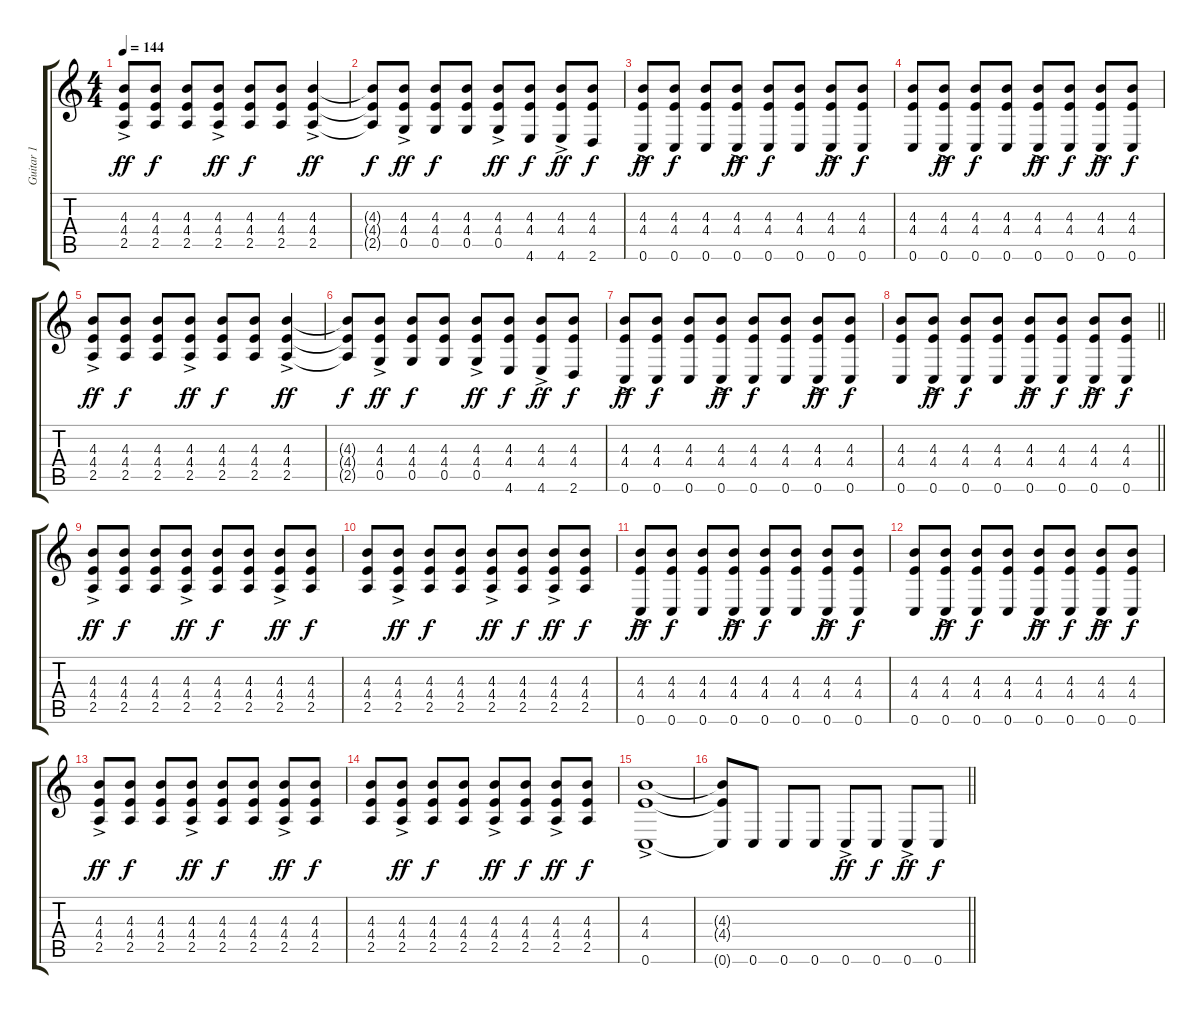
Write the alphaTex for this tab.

\track ("Guitar 1" "Guitar 1") {instrument electricguitarmuted}
\staff {score tabs}
\tuning (E4 C4 G3 C3 G2 C2) {hide}
\ts (4 4)
\tempo 144
\clef g2
\ks c
(4.3{ac} 4.4{ac} 2.5{ac}).8{dy ff instrument electricguitarmuted} (4.3 4.4 2.5).8{dy f} (4.3 4.4 2.5).8 (4.3{ac} 4.4{ac} 2.5{ac}).8{dy ff} (4.3 4.4 2.5).8{dy f} (4.3 4.4 2.5).8 (4.3{ac} 4.4{ac} 2.5{ac}).4{dy ff} |
(4.3{t} 4.4{t} 2.5{t}).8{dy f} (4.3{ac} 4.4{ac} 0.5{ac}).8{dy ff} (4.3 4.4 0.5).8{dy f} (4.3 4.4 0.5).8 (4.3{ac} 4.4{ac} 0.5{ac}).8{dy ff} (4.3 4.4 4.6).8{dy f} (4.3{ac} 4.4{ac} 4.6{ac}).8{dy ff} (4.3 4.4 2.6).8{dy f} |
(4.3{ac} 4.4{ac} 0.6{ac}).8{dy ff} (4.3 4.4 0.6).8{dy f} (4.3 4.4 0.6).8 (4.3{ac} 4.4{ac} 0.6{ac}).8{dy ff} (4.3 4.4 0.6).8{dy f} (4.3 4.4 0.6).8 (4.3{ac} 4.4{ac} 0.6{ac}).8{dy ff} (4.3 4.4 0.6).8{dy f} |
(4.3 4.4 0.6).8 (4.3{ac} 4.4{ac} 0.6{ac}).8{dy ff} (4.3 4.4 0.6).8{dy f} (4.3 4.4 0.6).8 (4.3{ac} 4.4{ac} 0.6{ac}).8{dy ff} (4.3 4.4 0.6).8{dy f} (4.3{ac} 4.4{ac} 0.6{ac}).8{dy ff} (4.3 4.4 0.6).8{dy f} |
(4.3{ac} 4.4{ac} 2.5{ac}).8{dy ff} (4.3 4.4 2.5).8{dy f} (4.3 4.4 2.5).8 (4.3{ac} 4.4{ac} 2.5{ac}).8{dy ff} (4.3 4.4 2.5).8{dy f} (4.3 4.4 2.5).8 (4.3{ac} 4.4{ac} 2.5{ac}).4{dy ff} |
(4.3{t} 4.4{t} 2.5{t}).8{dy f} (4.3{ac} 4.4{ac} 0.5{ac}).8{dy ff} (4.3 4.4 0.5).8{dy f} (4.3 4.4 0.5).8 (4.3{ac} 4.4{ac} 0.5{ac}).8{dy ff} (4.3 4.4 4.6).8{dy f} (4.3{ac} 4.4{ac} 4.6{ac}).8{dy ff} (4.3 4.4 2.6).8{dy f} |
(4.3{ac} 4.4{ac} 0.6{ac}).8{dy ff} (4.3 4.4 0.6).8{dy f} (4.3 4.4 0.6).8 (4.3{ac} 4.4{ac} 0.6{ac}).8{dy ff} (4.3 4.4 0.6).8{dy f} (4.3 4.4 0.6).8 (4.3{ac} 4.4{ac} 0.6{ac}).8{dy ff} (4.3 4.4 0.6).8{dy f} |
\barLineRight lightlight
(4.3 4.4 0.6).8 (4.3{ac} 4.4{ac} 0.6{ac}).8{dy ff} (4.3 4.4 0.6).8{dy f} (4.3 4.4 0.6).8 (4.3{ac} 4.4{ac} 0.6{ac}).8{dy ff} (4.3 4.4 0.6).8{dy f} (4.3{ac} 4.4{ac} 0.6{ac}).8{dy ff} (4.3 4.4 0.6).8{dy f} |
(4.3{ac} 4.4{ac} 2.5).8{dy ff} (4.3 4.4 2.5).8{dy f} (4.3 4.4 2.5).8 (4.3{ac} 4.4{ac} 2.5{ac}).8{dy ff} (4.3 4.4 2.5).8{dy f} (4.3 4.4 2.5).8 (4.3{ac} 4.4{ac} 2.5{ac}).8{dy ff} (4.3 4.4 2.5).8{dy f} |
(4.3 4.4 2.5).8 (4.3{ac} 4.4{ac} 2.5{ac}).8{dy ff} (4.3 4.4 2.5).8{dy f} (4.3 4.4 2.5).8 (4.3{ac} 4.4{ac} 2.5{ac}).8{dy ff} (4.3 4.4 2.5).8{dy f} (4.3{ac} 4.4{ac} 2.5{ac}).8{dy ff} (4.3 4.4 2.5).8{dy f} |
(4.3 4.4{ac} 0.6{ac}).8{dy ff} (4.3 4.4 0.6).8{dy f} (4.3 4.4 0.6).8 (4.3{ac} 4.4{ac} 0.6{ac}).8{dy ff} (4.3 4.4 0.6).8{dy f} (4.3 4.4 0.6).8 (4.3{ac} 4.4{ac} 0.6{ac}).8{dy ff} (4.3 4.4 0.6).8{dy f} |
(4.3 4.4 0.6).8 (4.3{ac} 4.4{ac} 0.6{ac}).8{dy ff} (4.3 4.4 0.6).8{dy f} (4.3 4.4 0.6).8 (4.3{ac} 4.4{ac} 0.6{ac}).8{dy ff} (4.3 4.4 0.6).8{dy f} (4.3{ac} 4.4{ac} 0.6{ac}).8{dy ff} (4.3 4.4 0.6).8{dy f} |
(4.3{ac} 4.4{ac} 2.5).8{dy ff} (4.3 4.4 2.5).8{dy f} (4.3 4.4 2.5).8 (4.3{ac} 4.4{ac} 2.5{ac}).8{dy ff} (4.3 4.4 2.5).8{dy f} (4.3 4.4 2.5).8 (4.3{ac} 4.4{ac} 2.5{ac}).8{dy ff} (4.3 4.4 2.5).8{dy f} |
(4.3 4.4 2.5).8 (4.3{ac} 4.4{ac} 2.5{ac}).8{dy ff} (4.3 4.4 2.5).8{dy f} (4.3 4.4 2.5).8 (4.3{ac} 4.4{ac} 2.5{ac}).8{dy ff} (4.3 4.4 2.5).8{dy f} (4.3{ac} 4.4{ac} 2.5{ac}).8{dy ff} (4.3 4.4 2.5).8{dy f} |
(4.3{ac} 4.4{ac} 0.6{ac}).1 |
\barLineRight lightlight
(4.3{t} 4.4{t} 0.6{t}).8 0.6.8 0.6.8 0.6.8 0.6{ac}.8{dy ff} 0.6.8{dy f} 0.6{ac}.8{dy ff} 0.6.8{dy f}
